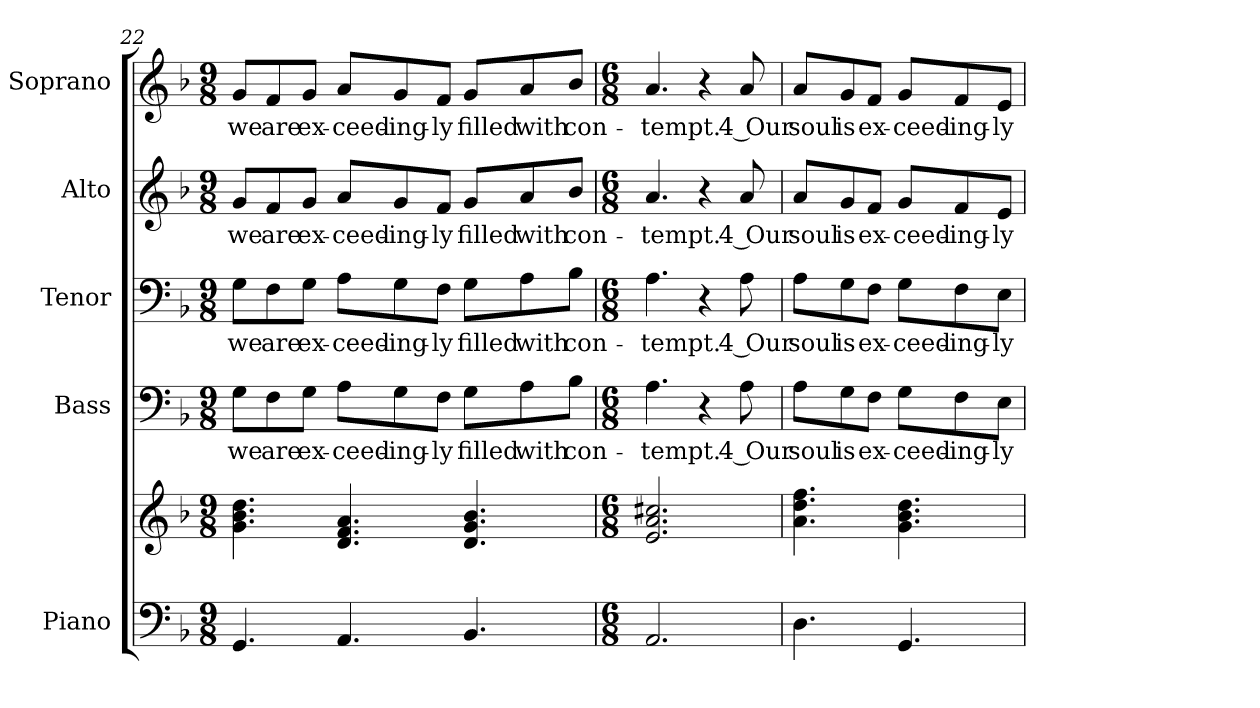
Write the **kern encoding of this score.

**kern	**kern	**kern	**text	**kern	**text	**kern	**text	**kern	**text
*part5	*part5	*part4	*part4	*part3	*part3	*part2	*part2	*part1	*part1
*staff6	*staff5	*staff4	*staff4	*staff3	*staff3	*staff2	*staff2	*staff1	*staff1
*I"Piano	*	*I"Bass	*	*I"Tenor	*	*I"Alto	*	*I"Soprano	*
*I'Pno.	*	*I'B.	*	*I'T.	*	*I'A.	*	*I'S.	*
*clefF4	*clefG2	*clefF4	*	*clefF4	*	*clefG2	*	*clefG2	*
*k[b-]	*k[b-]	*k[b-]	*	*k[b-]	*	*k[b-]	*	*k[b-]	*
*F:	*F:	*F:	*	*F:	*	*F:	*	*F:	*
*M9/8	*M9/8	*M9/8	*	*M9/8	*	*M9/8	*	*M9/8	*
=22	=22	=22	=22	=22	=22	=22	=22	=22	=22
!	!	!	!LO:LY:b:color=#000000	!	!	!	!	!	!
!	!	!	!	!	!LO:LY:b:color=#000000	!	!	!	!
!	!	!	!	!	!	!	!LO:LY:b:color=#000000	!	!
!	!	!	!	!	!	!	!	!	!LO:LY:b:color=#000000
4.GGi/	4.gi\ 4.b-i 4.ddi	8Gi\L	we	8Gi\L	we	8gi/L	we	8gi/L	we
!	!	!	!LO:LY:b:color=#000000	!	!	!	!	!	!
!	!	!	!	!	!LO:LY:b:color=#000000	!	!	!	!
!	!	!	!	!	!	!	!LO:LY:b:color=#000000	!	!
!	!	!	!	!	!	!	!	!	!LO:LY:b:color=#000000
.	.	8Fi\	are	8Fi\	are	8fi/	are	8fi/	are
!	!	!	!LO:LY:b:color=#000000	!	!	!	!	!	!
!	!	!	!	!	!LO:LY:b:color=#000000	!	!	!	!
!	!	!	!	!	!	!	!LO:LY:b:color=#000000	!	!
!	!	!	!	!	!	!	!	!	!LO:LY:b:color=#000000
.	.	8Gi\J	ex-	8Gi\J	ex-	8gi/J	ex-	8gi/J	ex-
!	!	!	!LO:LY:b:color=#000000	!	!	!	!	!	!
!	!	!	!	!	!LO:LY:b:color=#000000	!	!	!	!
!	!	!	!	!	!	!	!LO:LY:b:color=#000000	!	!
!	!	!	!	!	!	!	!	!	!LO:LY:b:color=#000000
4.AAi/	4.di/ 4.fi 4.ai	8Ai\L	-ceed-	8Ai\L	-ceed-	8ai/L	-ceed-	8ai/L	-ceed-
!	!	!	!LO:LY:b:color=#000000	!	!	!	!	!	!
!	!	!	!	!	!LO:LY:b:color=#000000	!	!	!	!
!	!	!	!	!	!	!	!LO:LY:b:color=#000000	!	!
!	!	!	!	!	!	!	!	!	!LO:LY:b:color=#000000
.	.	8Gi\	-ing-	8Gi\	-ing-	8gi/	-ing-	8gi/	-ing-
!	!	!	!LO:LY:b:color=#000000	!	!	!	!	!	!
!	!	!	!	!	!LO:LY:b:color=#000000	!	!	!	!
!	!	!	!	!	!	!	!LO:LY:b:color=#000000	!	!
!	!	!	!	!	!	!	!	!	!LO:LY:b:color=#000000
.	.	8Fi\J	-ly	8Fi\J	-ly	8fi/J	-ly	8fi/J	-ly
!	!	!	!LO:LY:b:color=#000000	!	!	!	!	!	!
!	!	!	!	!	!LO:LY:b:color=#000000	!	!	!	!
!	!	!	!	!	!	!	!LO:LY:b:color=#000000	!	!
!	!	!	!	!	!	!	!	!	!LO:LY:b:color=#000000
4.BB-i/	4.di/ 4.gi 4.b-i	8Gi\L	filled	8Gi\L	filled	8gi/L	filled	8gi/L	filled
!	!	!	!LO:LY:b:color=#000000	!	!	!	!	!	!
!	!	!	!	!	!LO:LY:b:color=#000000	!	!	!	!
!	!	!	!	!	!	!	!LO:LY:b:color=#000000	!	!
!	!	!	!	!	!	!	!	!	!LO:LY:b:color=#000000
.	.	8Ai\	with	8Ai\	with	8ai/	with	8ai/	with
!	!	!	!LO:LY:b:color=#000000	!	!	!	!	!	!
!	!	!	!	!	!LO:LY:b:color=#000000	!	!	!	!
!	!	!	!	!	!	!	!LO:LY:b:color=#000000	!	!
!	!	!	!	!	!	!	!	!	!LO:LY:b:color=#000000
.	.	8B-i\J	con-	8B-i\J	con-	8b-i/J	con-	8b-i/J	con-
!!LO:PB:g=z
=23	=23	=23	=23	=23	=23	=23	=23	=23	=23
*M6/8	*M6/8	*M6/8	*	*M6/8	*	*M6/8	*	*M6/8	*
!	!	!	!LO:LY:b:color=#000000	!	!	!	!	!	!
!	!	!	!	!	!LO:LY:b:color=#000000	!	!	!	!
!	!	!	!	!	!	!	!LO:LY:b:color=#000000	!	!
!	!	!	!	!	!	!	!	!	!LO:LY:b:color=#000000
2.AAi/	2.ei/ 2.ai 2.cc#Xi	4.Ai\	-tempt.	4.Ai\	-tempt.	4.ai/	-tempt.	4.ai/	-tempt.
.	.	4r	.	4r	.	4r	.	4r	.
!	!	!	!LO:LY:b:color=#000000	!	!	!	!	!	!
!	!	!	!	!	!LO:LY:b:color=#000000	!	!	!	!
!	!	!	!	!	!	!	!LO:LY:b:color=#000000	!	!
!	!	!	!	!	!	!	!	!	!LO:LY:b:color=#000000
.	.	8Ai\	4 Our	8Ai\	4 Our	8ai/	4 Our	8ai/	4 Our
=24	=24	=24	=24	=24	=24	=24	=24	=24	=24
!	!	!	!LO:LY:b:color=#000000	!	!	!	!	!	!
!	!	!	!	!	!LO:LY:b:color=#000000	!	!	!	!
!	!	!	!	!	!	!	!LO:LY:b:color=#000000	!	!
!	!	!	!	!	!	!	!	!	!LO:LY:b:color=#000000
4.Di\	4.ai\ 4.ddi 4.ffi	8Ai\L	soul	8Ai\L	soul	8ai/L	soul	8ai/L	soul
!	!	!	!LO:LY:b:color=#000000	!	!	!	!	!	!
!	!	!	!	!	!LO:LY:b:color=#000000	!	!	!	!
!	!	!	!	!	!	!	!LO:LY:b:color=#000000	!	!
!	!	!	!	!	!	!	!	!	!LO:LY:b:color=#000000
.	.	8Gi\	is	8Gi\	is	8gi/	is	8gi/	is
!	!	!	!LO:LY:b:color=#000000	!	!	!	!	!	!
!	!	!	!	!	!LO:LY:b:color=#000000	!	!	!	!
!	!	!	!	!	!	!	!LO:LY:b:color=#000000	!	!
!	!	!	!	!	!	!	!	!	!LO:LY:b:color=#000000
.	.	8Fi\J	ex-	8Fi\J	ex-	8fi/J	ex-	8fi/J	ex-
!	!	!	!LO:LY:b:color=#000000	!	!	!	!	!	!
!	!	!	!	!	!LO:LY:b:color=#000000	!	!	!	!
!	!	!	!	!	!	!	!LO:LY:b:color=#000000	!	!
!	!	!	!	!	!	!	!	!	!LO:LY:b:color=#000000
4.GGi/	4.gi\ 4.b-i 4.ddi	8Gi\L	-ceed-	8Gi\L	-ceed-	8gi/L	-ceed-	8gi/L	-ceed-
!	!	!	!LO:LY:b:color=#000000	!	!	!	!	!	!
!	!	!	!	!	!LO:LY:b:color=#000000	!	!	!	!
!	!	!	!	!	!	!	!LO:LY:b:color=#000000	!	!
!	!	!	!	!	!	!	!	!	!LO:LY:b:color=#000000
.	.	8Fi\	-ing-	8Fi\	-ing-	8fi/	-ing-	8fi/	-ing-
!	!	!	!LO:LY:b:color=#000000	!	!	!	!	!	!
!	!	!	!	!	!LO:LY:b:color=#000000	!	!	!	!
!	!	!	!	!	!	!	!LO:LY:b:color=#000000	!	!
!	!	!	!	!	!	!	!	!	!LO:LY:b:color=#000000
.	.	8Ei\J	-ly	8Ei\J	-ly	8ei/J	-ly	8ei/J	-ly
=	=	=	=	=	=	=	=	=	=
*-	*-	*-	*-	*-	*-	*-	*-	*-	*-
